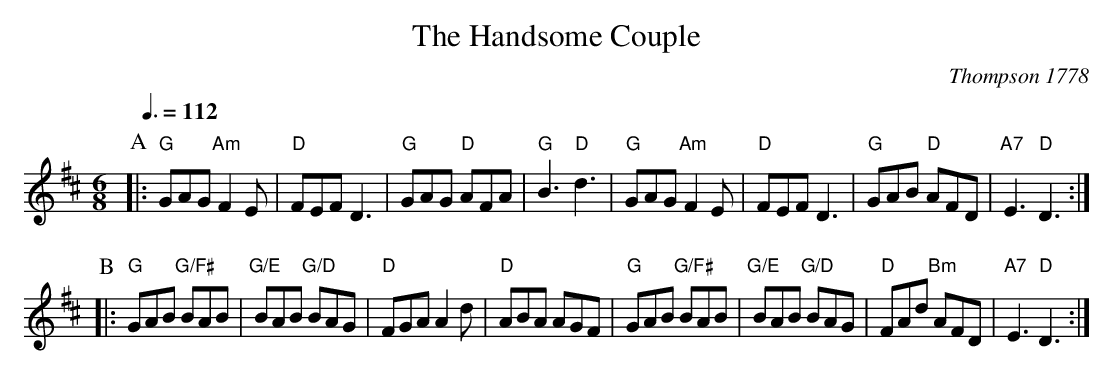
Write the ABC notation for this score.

X:1
T:The Handsome Couple
C:Thompson 1778
L:1/8
M:6/8
Q:3/8=112
K:D
P:A
|: "G"GAG "Am"F2E | "D"FEF D3 | "G"GAG "D"AFA | "G"B3 "D"d3 |\
"G"GAG "Am"F2E | "D"FEF D3 | "G"GAB "D"AFD | "A7"E3 "D"D3 :|
P:B
|: "G"GAB "G/F#"BAB | "G/E"BAB "G/D"BAG | "D"FGA A2d | "D"ABA AGF |\
"G"GAB "G/F#"BAB | "G/E"BAB "G/D"BAG | "D"FAd "Bm"AFD | "A7"E3 "D"D3 :|
